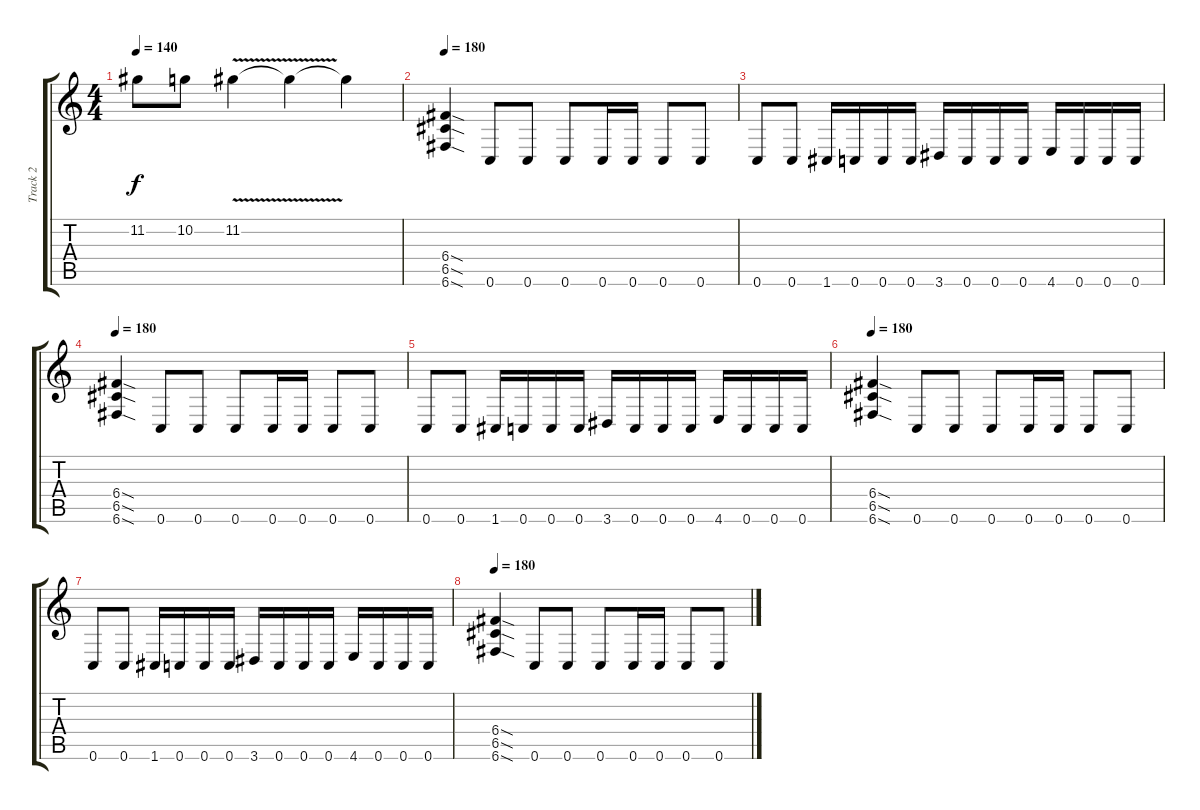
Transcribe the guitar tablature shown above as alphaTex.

\track ("Track 2" "Track 2") {instrument distortionguitar}
\staff {score tabs}
\tuning (D4 A3 F3 C3 G2 C2) {hide}
\ts (4 4)
\tempo 140
\clef g2
\ks c
11.2.8{dy f} 10.2.8 11.2{v}.4 11.2{t}.4 11.2{t}.4 |
\tempo 180
(6.4{sod} 6.5{sod} 6.6{sod}).4 0.6.8 0.6.8 0.6.8 0.6.16 0.6.16 0.6.8 0.6.8 |
0.6.8 0.6.8 1.6.16 0.6.16 0.6.16 0.6.16 3.6.16 0.6.16 0.6.16 0.6.16 4.6.16 0.6.16 0.6.16 0.6.16 |
\tempo 180
(6.4{sod} 6.5{sod} 6.6{sod}).4 0.6.8 0.6.8 0.6.8 0.6.16 0.6.16 0.6.8 0.6.8 |
0.6.8 0.6.8 1.6.16 0.6.16 0.6.16 0.6.16 3.6.16 0.6.16 0.6.16 0.6.16 4.6.16 0.6.16 0.6.16 0.6.16 |
\tempo 180
(6.4{sod} 6.5{sod} 6.6{sod}).4 0.6.8 0.6.8 0.6.8 0.6.16 0.6.16 0.6.8 0.6.8 |
0.6.8 0.6.8 1.6.16 0.6.16 0.6.16 0.6.16 3.6.16 0.6.16 0.6.16 0.6.16 4.6.16 0.6.16 0.6.16 0.6.16 |
\tempo 180
(6.4{sod} 6.5{sod} 6.6{sod}).4 0.6.8 0.6.8 0.6.8 0.6.16 0.6.16 0.6.8 0.6.8
